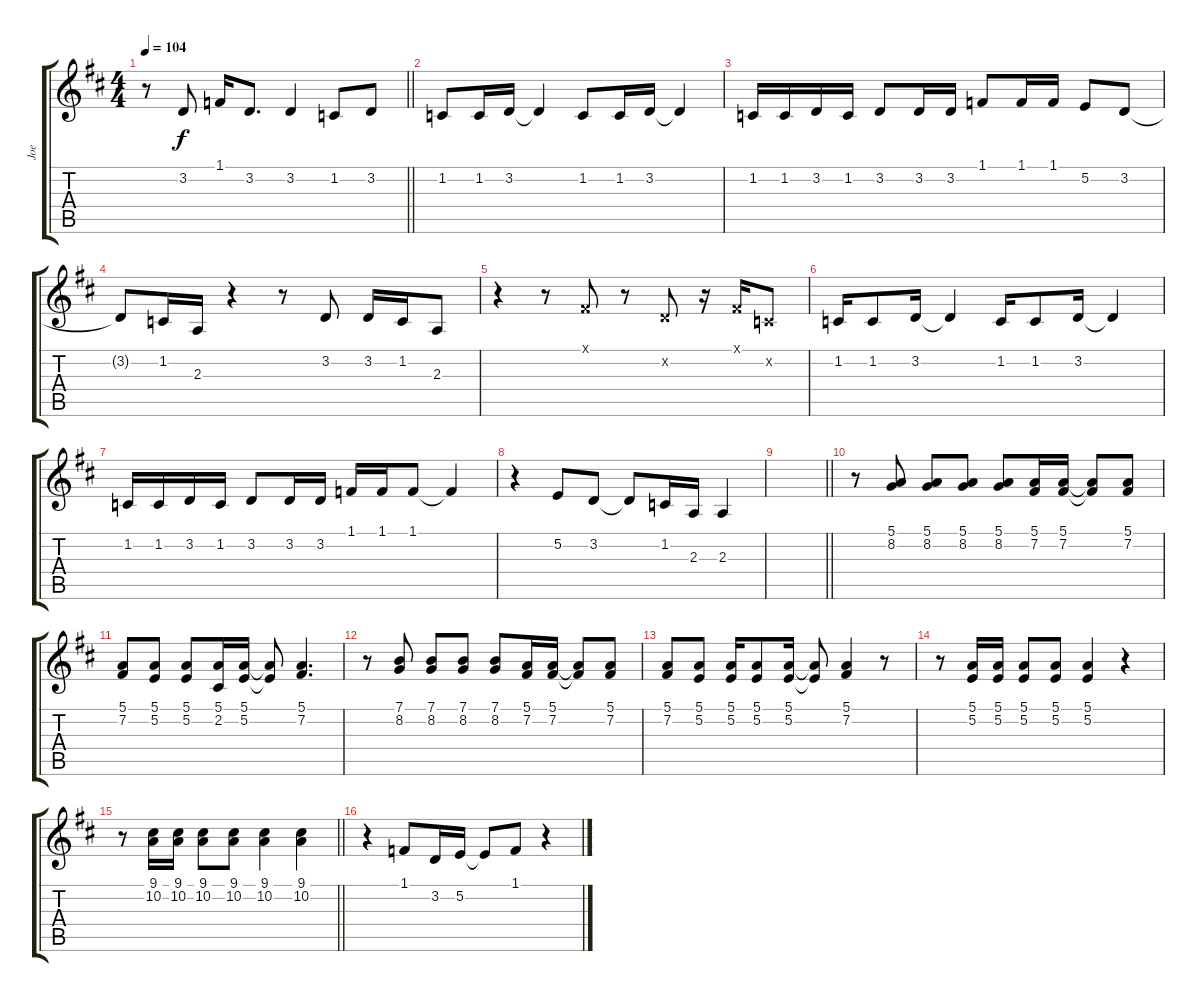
\track ("Joe" "Joe") {instrument lead1square}
\staff {score tabs}
\tuning (E4 B3 G3 D3 A2 E2) {hide}
\ts (4 4)
\tempo 104
\clef g2
\barLineRight lightlight
\ks d
r.8{dy f} 3.2.8 1.1.16 3.2.8{d} 3.2.4 1.2.8 3.2.8 |
1.2.8 1.2.16 3.2.16 3.2{t}.4 1.2.8 1.2.16 3.2.16 3.2{t}.4 |
1.2.16 1.2.16 3.2.16 1.2.16 3.2.8 3.2.16 3.2.16 1.1.8 1.1.16 1.1.16 5.2.8 3.2.8 |
3.2{t}.8 1.2.16 2.3.16 r.4 r.8 3.2.8 3.2.16 1.2.16 2.3.8 |
r.4 r.8 2.1{x}.8 r.8 3.2{x}.8 r.16 2.1{x}.16 1.2{x}.8 |
1.2.16 1.2.8 3.2.16 3.2{t}.4 1.2.16 1.2.8 3.2.16 3.2{t}.4 |
1.2.16 1.2.16 3.2.16 1.2.16 3.2.8 3.2.16 3.2.16 1.1.16 1.1.16 1.1.8 1.1{t}.4 |
r.4 5.2.8 3.2.8 3.2{t}.8 1.2.16 2.3.16 2.3.4 |
\barLineRight lightlight
|
r.8 (5.1 8.2).8 (5.1 8.2).8 (5.1 8.2).8 (5.1 8.2).8 (5.1 7.2).16 (5.1 7.2).16 (5.1{t} 7.2{t}).8 (5.1 7.2).8 |
(5.1 7.2).8 (5.1 5.2).8 (5.1 5.2).8 (5.1 2.2).16 (5.1 5.2).16 (5.1{t} 5.2{t}).8 (5.1 7.2).4{d} |
r.8 (7.1 8.2).8 (7.1 8.2).8 (7.1 8.2).8 (7.1 8.2).8 (5.1 7.2).16 (5.1 7.2).16 (5.1{t} 7.2{t}).8 (5.1 7.2).8 |
(5.1 7.2).8 (5.1 5.2).8 (5.1 5.2).16 (5.1 5.2).8 (5.1 5.2).16 (5.1{t} 5.2{t}).8 (5.1 7.2).4 r.8 |
r.8 (5.1 5.2).16 (5.1 5.2).16 (5.1 5.2).8 (5.1 5.2).8 (5.1 5.2).4 r.4 |
\barLineRight lightlight
r.8 (9.1 10.2).16 (9.1 10.2).16 (9.1 10.2).8 (9.1 10.2).8 (9.1 10.2).4 (9.1 10.2).4 |
r.4 1.1.8 3.2.16 5.2.16 5.2{t}.8 1.1.8 r.4
